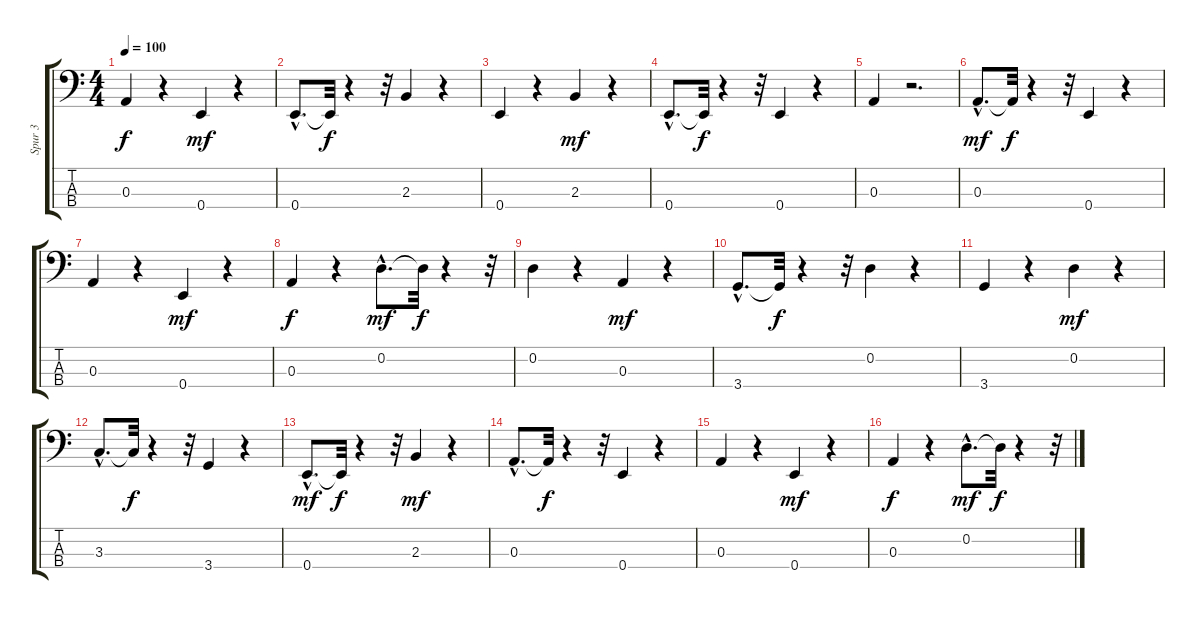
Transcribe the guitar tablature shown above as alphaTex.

\track ("Spur 3" "Spur 3") {instrument electricbassfinger}
\staff {score tabs}
\tuning (G2 D2 A1 E1) {hide}
\ts (4 4)
\tempo 100
\clef f4
\ks c
0.3.4{dy f} r.4 0.4.4{dy mf} r.4 |
0.4{hac}.8{d} 0.4{t}.32{dy f} r.4 r.32 2.3.4 r.4 |
0.4.4 r.4 2.3.4{dy mf} r.4 |
0.4{hac}.8{d} 0.4{t}.32{dy f} r.4 r.32 0.4.4 r.4 |
0.3.4 r.2{d} |
0.3{hac}.8{d dy mf} 0.3{t}.32{dy f} r.4 r.32 0.4.4 r.4 |
0.3.4 r.4 0.4.4{dy mf} r.4 |
0.3.4{dy f} r.4 0.2{hac}.8{d dy mf} 0.2{t}.32{dy f} r.4 r.32 |
0.2.4 r.4 0.3.4{dy mf} r.4 |
3.4{hac}.8{d} 3.4{t}.32{dy f} r.4 r.32 0.2.4 r.4 |
3.4.4 r.4 0.2.4{dy mf} r.4 |
3.3{hac}.8{d} 3.3{t}.32{dy f} r.4 r.32 3.4.4 r.4 |
0.4{hac}.8{d dy mf} 0.4{t}.32{dy f} r.4 r.32 2.3.4{dy mf} r.4 |
0.3{hac}.8{d} 0.3{t}.32{dy f} r.4 r.32 0.4.4 r.4 |
0.3.4 r.4 0.4.4{dy mf} r.4 |
0.3.4{dy f} r.4 0.2{hac}.8{d dy mf} 0.2{t}.32{dy f} r.4 r.32
